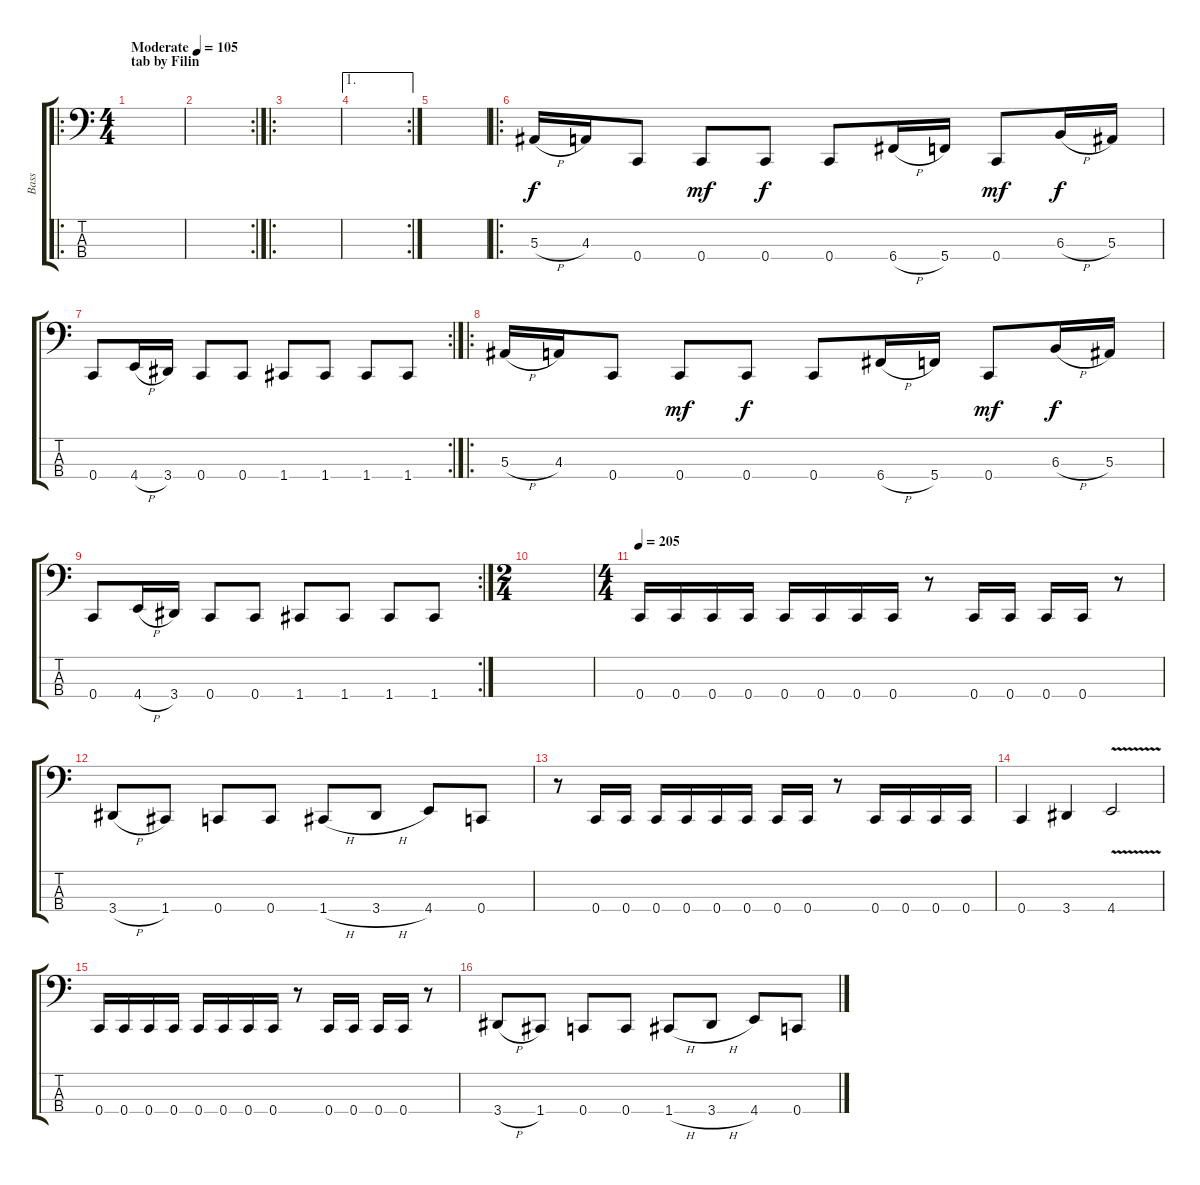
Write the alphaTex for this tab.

\track ("Bass" "Bass") {instrument electricbasspick}
\staff {score tabs}
\tuning (Eb2 Bb1 F1 C1) {hide}
\ro
\ts (4 4)
\section ("" "tab by Filin ")
\tempo (105 "Moderate")
\clef f4
\ks c
|
\rc 2
|
\ro
|
\ae 1
\rc 2
|
|
\ro
5.3{h}.16 4.3.16 0.4.8 0.4.8{dy mf} 0.4.8{dy f} 0.4.8 6.4{h}.16 5.4.16 0.4.8{dy mf} 6.3{h}.16{dy f} 5.3.16 |
\rc 2
0.4.8 4.4{h}.16 3.4.16 0.4.8 0.4.8 1.4.8 1.4.8 1.4.8 1.4.8 |
\ro
5.3{h}.16 4.3.16 0.4.8 0.4.8{dy mf} 0.4.8{dy f} 0.4.8 6.4{h}.16 5.4.16 0.4.8{dy mf} 6.3{h}.16{dy f} 5.3.16 |
\rc 2
0.4.8 4.4{h}.16 3.4.16 0.4.8 0.4.8 1.4.8 1.4.8 1.4.8 1.4.8 |
\ts (2 4)
|
\ts (4 4)
\tempo 205
0.4.16{volume 13} 0.4.16 0.4.16 0.4.16 0.4.16 0.4.16 0.4.16 0.4.16 r.8 0.4.16 0.4.16 0.4.16 0.4.16 r.8 |
3.4{h}.8 1.4.8 0.4.8 0.4.8 1.4{h}.8 3.4{h}.8 4.4.8 0.4.8 |
r.8 0.4.16 0.4.16 0.4.16 0.4.16 0.4.16 0.4.16 0.4.16 0.4.16 r.8 0.4.16 0.4.16 0.4.16 0.4.16 |
0.4.4 3.4.4 4.4{v}.2 |
0.4.16 0.4.16 0.4.16 0.4.16 0.4.16 0.4.16 0.4.16 0.4.16 r.8 0.4.16 0.4.16 0.4.16 0.4.16 r.8 |
3.4{h}.8 1.4.8 0.4.8 0.4.8 1.4{h}.8 3.4{h}.8 4.4.8 0.4.8
